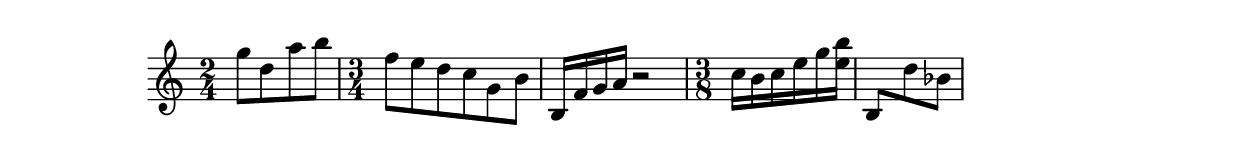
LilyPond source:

\header {
    texidoc = "Beams that are not strictly concave are damped
 according to their concaveness. "
}
\version "2.7.32"
\layout {
    ragged-right = ##t
}

\relative c'' {
    \time 2/4 
    g'=''8[ d a' b]
   \time 3/4
    f=''8[ e d c g b]
    b,16[ f' g a]
    r2
   \time 3/8
    c=''16[ b c e g <e b'>] |
   \stemUp b,8[  \stemDown d'8 bes8]
}
